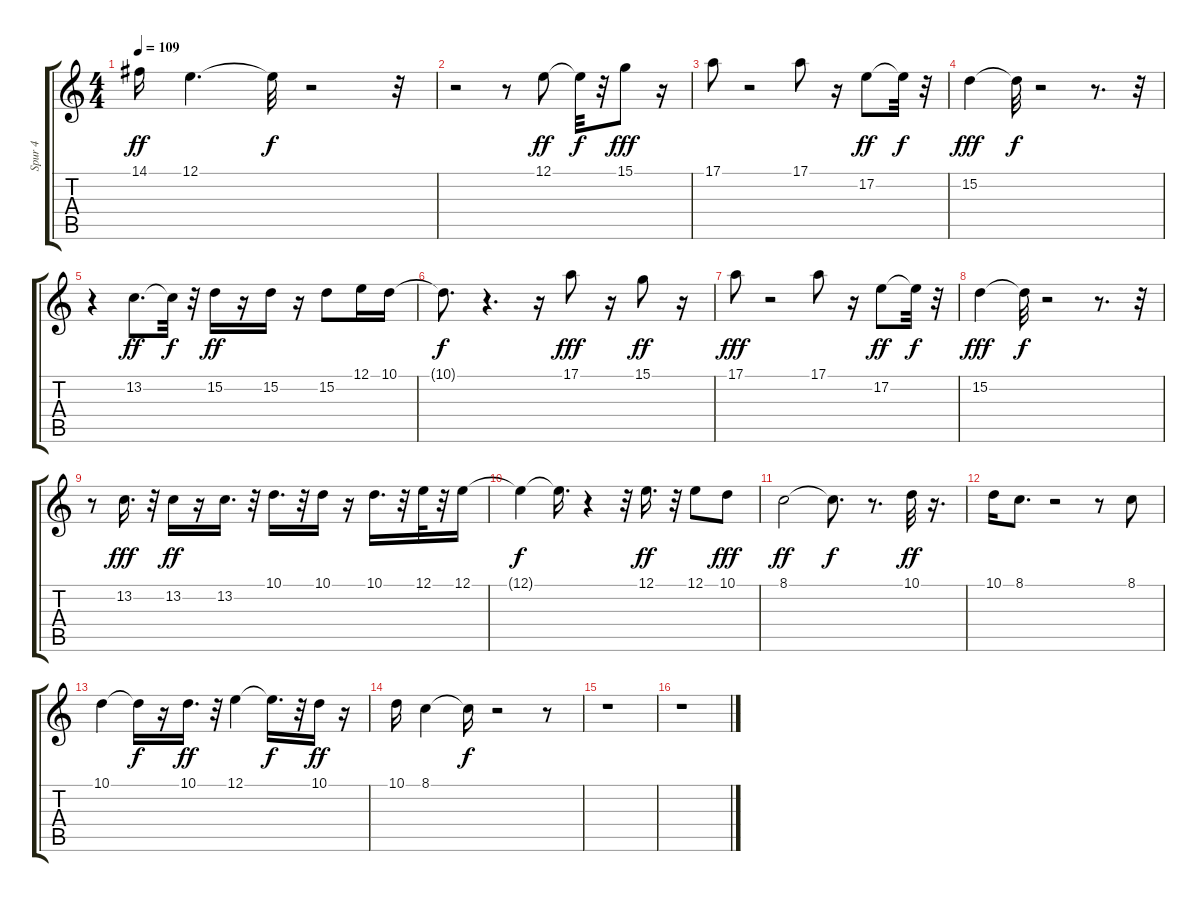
\track ("Spur 4" "Spur 4") {instrument altosax}
\staff {score tabs}
\tuning (E4 B3 G3 D3 A2 E2) {hide}
\ts (4 4)
\tempo 109
\clef g2
\ks c
14.1.16{dy ff} 12.1.4{d} 12.1{t}.32{dy f} r.2 r.32 |
r.2 r.8 12.1.8{dy ff} 12.1{t}.32{dy f} r.32 15.1.8{dy fff} r.16 |
17.1.8 r.2 17.1.8 r.16 17.2.8{dy ff} 17.2{t}.32{dy f} r.32 |
15.2.4{dy fff} 15.2{t}.32{dy f} r.2 r.8{d} r.32 |
r.4 13.2.8{d dy ff} 13.2{t}.32{dy f} r.32 15.2.16{dy ff} r.16 15.2.16 r.16 15.2.8 12.1.16 10.1.16 |
10.1{t}.8{d dy f} r.4{d} r.16 17.1.8{dy fff} r.16 15.1.8{dy ff} r.16 |
17.1.8{dy fff} r.2 17.1.8 r.16 17.2.8{dy ff} 17.2{t}.32{dy f} r.32 |
15.2.4{dy fff} 15.2{t}.32{dy f} r.2 r.8{d} r.32 |
r.8 13.2.16{d dy fff} r.32 13.2.16{dy ff} r.16 13.2.16{d} r.32 10.1.16{d} r.32 10.1.16 r.16 10.1.16{d} r.32 12.1.32 r.32 12.1.16 |
12.1{t}.4{dy f} 12.1{t}.16{d} r.4 r.32 12.1.16{d dy ff} r.32 12.1.8 10.1.8{dy fff} |
8.1.2{dy ff} 8.1{t}.8{d dy f} r.8{d} 10.1.32{dy ff} r.16{d} |
10.1.16 8.1.8{d} r.2 r.8 8.1.8 |
10.1.4 10.1{t}.16{dy f} r.16 10.1.16{d dy ff} r.32 12.1.4 12.1{t}.16{d dy f} r.32 10.1.16{dy ff} r.16 |
10.1.16 8.1.4 8.1{t}.16{dy f} r.2 r.8 |
r.1 |
r.1
